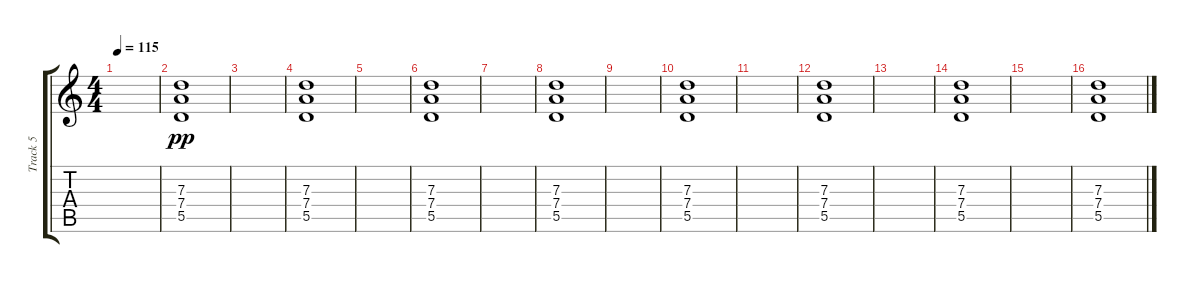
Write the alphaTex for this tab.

\track ("Track 5" "Track 5") {instrument electricguitarclean}
\staff {score tabs}
\tuning (E4 B3 G3 D3 A2 D2) {hide}
\ts (4 4)
\tempo 115
\clef g2
\ks c
|
(7.3 7.4 5.5).1{dy pp} |
|
(7.3 7.4 5.5).1 |
|
(7.3 7.4 5.5).1 |
|
(7.3 7.4 5.5).1 |
|
(7.3 7.4 5.5).1 |
|
(7.3 7.4 5.5).1 |
|
(7.3 7.4 5.5).1 |
|
(7.3 7.4 5.5).1
